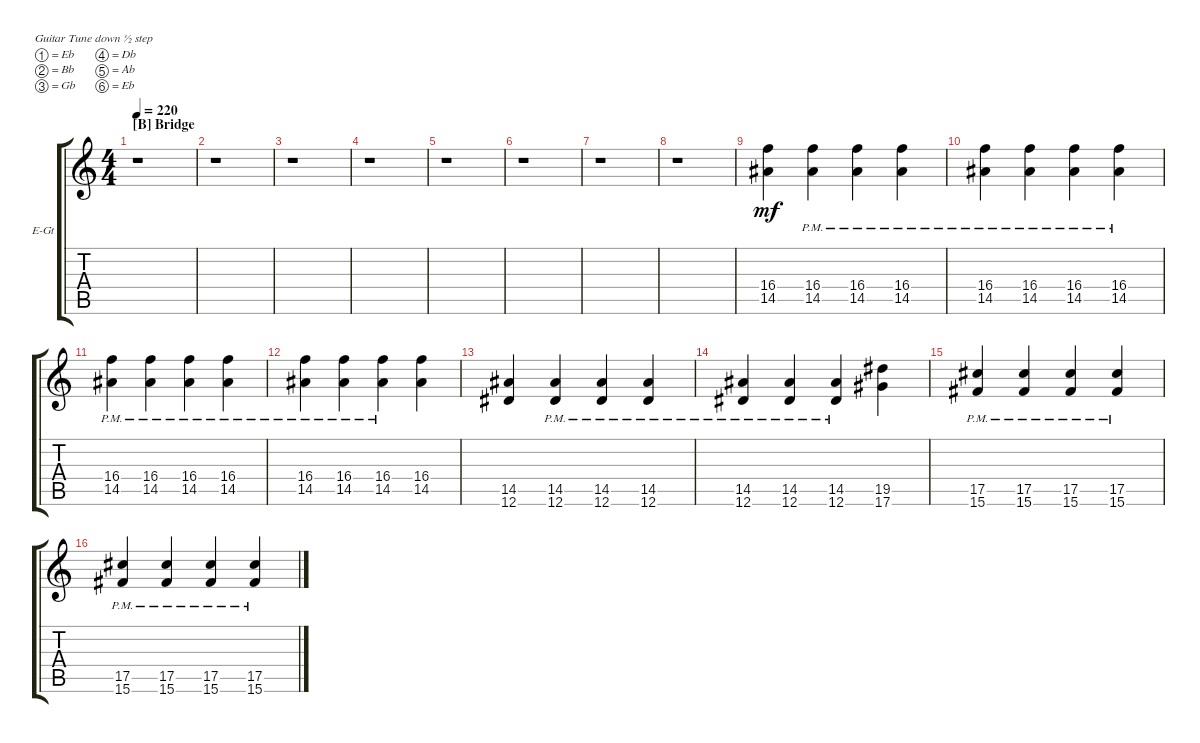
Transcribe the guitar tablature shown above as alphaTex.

\bracketExtendMode groupsimilarinstruments
\firstSystemTrackNameOrientation horizontal
\otherSystemsTrackNameOrientation horizontal
\track ("Electric Guitar 1" "E-Gt") {instrument distortionguitar}
\staff {score tabs}
\tuning (Eb4 Bb3 Gb3 Db3 Ab2 Eb2)
\ts (4 4)
\section ("B" "Bridge")
\tempo 220
\clef g2
\ks c
r.1{dy mf} |
r.1 |
r.1 |
r.1 |
r.1 |
r.1 |
r.1 |
r.1 |
(14.5 16.4).4 (14.5{pm} 16.4{pm}).4 (14.5{pm} 16.4{pm}).4 (14.5{pm} 16.4{pm}).4 |
(14.5{pm} 16.4{pm}).4 (14.5{pm} 16.4{pm}).4 (14.5{pm} 16.4{pm}).4 (14.5{pm} 16.4{pm}).4 |
(14.5{pm} 16.4{pm}).4 (14.5{pm} 16.4{pm}).4 (14.5{pm} 16.4{pm}).4 (14.5{pm} 16.4{pm}).4 |
(14.5{pm} 16.4{pm}).4 (14.5{pm} 16.4{pm}).4 (14.5{pm} 16.4{pm}).4 (14.5 16.4).4 |
(12.6 14.5).4 (12.6{pm} 14.5{pm}).4 (12.6{pm} 14.5{pm}).4 (12.6{pm} 14.5{pm}).4 |
(12.6{pm} 14.5{pm}).4 (12.6{pm} 14.5{pm}).4 (12.6{pm} 14.5{pm}).4 (17.6 19.5).4 |
(15.6{pm} 17.5{pm}).4 (15.6{pm} 17.5{pm}).4 (15.6{pm} 17.5{pm}).4 (15.6{pm} 17.5{pm}).4 |
(15.6{pm} 17.5{pm}).4 (15.6{pm} 17.5{pm}).4 (15.6{pm} 17.5{pm}).4 (15.6{pm} 17.5{pm}).4
